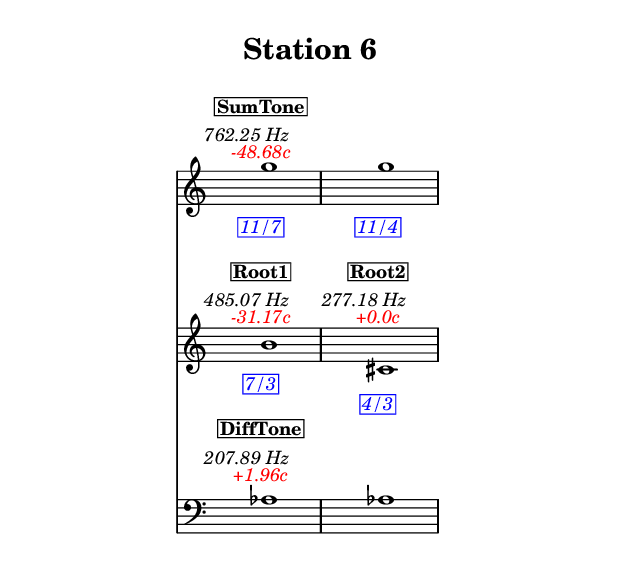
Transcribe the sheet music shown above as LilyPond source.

\version "2.20.0"
\language "english"

#(set-default-paper-size "a6" 'portrait)
#(set-global-staff-size 16)

\header {
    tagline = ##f
    title = \markup {
        \pad-around
            #3
            "Station 6"
        }
}

\layout {
    indent = #25
}

\paper {
    systems-per-page = 1
}

\score {
    \new Score
    <<
        \new Staff
        \with
        {
            \remove Time_signature_engraver
        }
        {
            \clef "treble"
            g''1
            - \tweak color #red
            ^ \markup {
                \halign
                    #0
                    \italic
                        {
                            -48.68c
                        }
                }
            ^ \markup {
                \halign
                    #1
                    \italic
                        {
                            762.25
                            Hz
                        }
                }
            ^ \markup {
                \pad-around
                    #1
                    \box
                        \vcenter
                            \halign
                                #0
                                \bold
                                    {
                                        SumTone
                                    }
                }
            - \tweak color #blue
            _ \markup {
                \pad-around
                    #1
                    \box
                        \halign
                            #0
                            \italic
                                {
                                    11/7
                                }
                }
            \override Score.NonMusicalPaperColumn.padding = #5
            \clef "treble"
            g''1
            - \tweak color #blue
            _ \markup {
                \pad-around
                    #1
                    \box
                        \halign
                            #0
                            \italic
                                {
                                    11/4
                                }
                }
        }
        \new Staff
        \with
        {
            \remove Time_signature_engraver
        }
        {
            \clef "treble"
            b'1
            - \tweak color #red
            ^ \markup {
                \halign
                    #0
                    \italic
                        {
                            -31.17c
                        }
                }
            ^ \markup {
                \halign
                    #1
                    \italic
                        {
                            485.07
                            Hz
                        }
                }
            ^ \markup {
                \pad-around
                    #1
                    \box
                        \vcenter
                            \halign
                                #0
                                \bold
                                    {
                                        Root1
                                    }
                }
            - \tweak color #blue
            _ \markup {
                \pad-around
                    #1
                    \box
                        \halign
                            #0
                            \italic
                                {
                                    7/3
                                }
                }
            \clef "treble"
            cs'1
            - \tweak color #red
            ^ \markup {
                \halign
                    #0
                    \italic
                        {
                            +0.0c
                        }
                }
            ^ \markup {
                \halign
                    #1
                    \italic
                        {
                            277.18
                            Hz
                        }
                }
            ^ \markup {
                \pad-around
                    #1
                    \box
                        \vcenter
                            \halign
                                #0
                                \bold
                                    {
                                        Root2
                                    }
                }
            - \tweak color #blue
            _ \markup {
                \pad-around
                    #1
                    \box
                        \halign
                            #0
                            \italic
                                {
                                    4/3
                                }
                }
        }
        \new Staff
        \with
        {
            \remove Time_signature_engraver
        }
        {
            \clef "bass"
            af1
            - \tweak color #red
            ^ \markup {
                \halign
                    #0
                    \italic
                        {
                            +1.96c
                        }
                }
            ^ \markup {
                \halign
                    #1
                    \italic
                        {
                            207.89
                            Hz
                        }
                }
            ^ \markup {
                \pad-around
                    #1
                    \box
                        \vcenter
                            \halign
                                #0
                                \bold
                                    {
                                        DiffTone
                                    }
                }
            \clef "bass"
            af1
        }
    >>
}